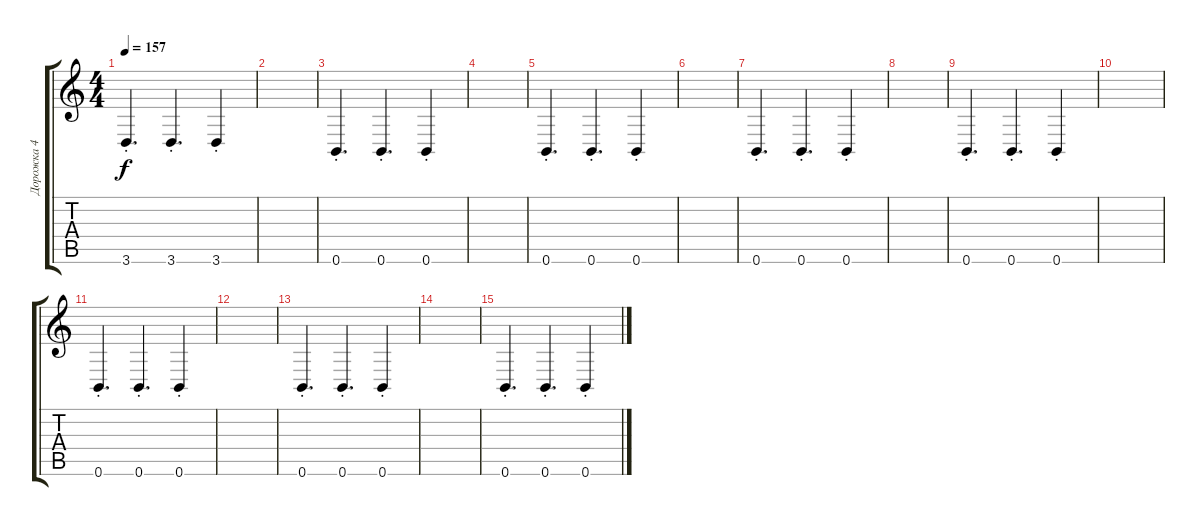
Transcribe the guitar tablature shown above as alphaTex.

\track ("Дорожка 4" "Дорожка 4") {instrument distortionguitar}
\staff {score tabs}
\tuning (Db4 Ab3 E3 B2 Gb2 B1) {hide}
\ts (4 4)
\tempo 157
\clef g2
\ks c
3.6{st}.4{d dy f} 3.6{st}.4{d} 3.6{st}.4 |
|
0.6{st}.4{d} 0.6{st}.4{d} 0.6{st}.4 |
|
0.6{st}.4{d} 0.6{st}.4{d} 0.6{st}.4 |
|
0.6{st}.4{d} 0.6{st}.4{d} 0.6{st}.4 |
|
0.6{st}.4{d} 0.6{st}.4{d} 0.6{st}.4 |
|
0.6{st}.4{d} 0.6{st}.4{d} 0.6{st}.4 |
|
0.6{st}.4{d} 0.6{st}.4{d} 0.6{st}.4 |
|
0.6{st}.4{d} 0.6{st}.4{d} 0.6{st}.4
